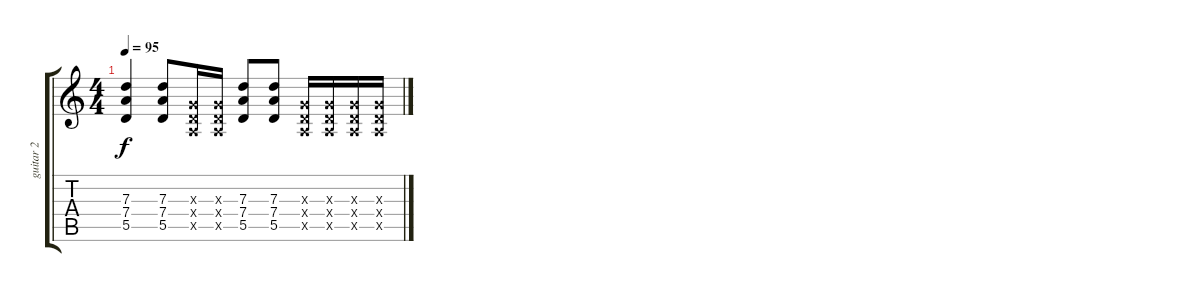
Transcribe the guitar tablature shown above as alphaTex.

\track ("guitar 2" "guitar 2") {instrument acousticguitarnylon}
\staff {score tabs}
\tuning (E4 B3 G3 D3 A2 E2) {hide}
\ts (4 4)
\tempo 95
\clef g2
\ks c
(7.3{t} 7.4{t} 5.5{t}).4{dy f} (7.3 7.4 5.5).8 (0.3{x} 0.4{x} 0.5{x}).16 (0.3{x} 0.4{x} 0.5{x}).16 (7.3 7.4 5.5).8 (7.3 7.4 5.5).8 (0.3{x} 0.4{x} 0.5{x}).16 (0.3{x} 0.4{x} 0.5{x}).16 (0.3{x} 0.4{x} 0.5{x}).16 (0.3{x} 0.4{x} 0.5{x}).16
